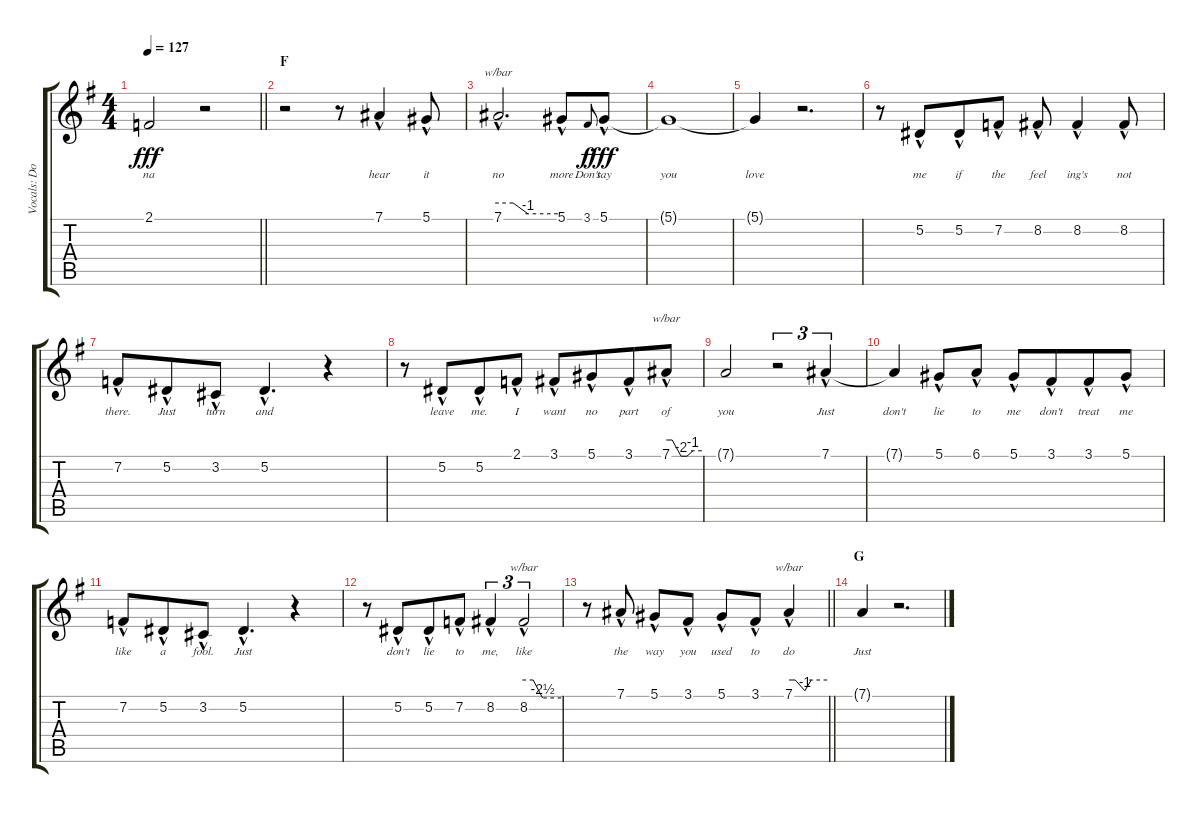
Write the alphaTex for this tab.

\track ("Vocals: Don" "Vocals: Do") {instrument lead2sawtooth}
\staff {score tabs}
\tuning (Eb4 Bb3 Gb3 Db3 Ab2 Eb2) {hide}
\ts (4 4)
\tempo 127
\clef g2
\barLineRight lightlight
\ks g
2.1{t}.2{lyrics (0 "na") lyrics (1 "") lyrics (2 "") lyrics (3 "") lyrics (4 "") dy fff} r.2 |
\section ("" "F")
r.2 r.8 7.1{hac}.4{lyrics (0 "hear") lyrics (1 "") lyrics (2 "") lyrics (3 "") lyrics (4 "")} 5.1{hac}.8{lyrics (0 "it") lyrics (1 "") lyrics (2 "") lyrics (3 "") lyrics (4 "")} |
7.1{hac}.2{d tbe (custom default 0 0 15 0 30 -4 60 -4) lyrics (0 "no") lyrics (1 "") lyrics (2 "") lyrics (3 "") lyrics (4 "")} 5.1{hac}.8{lyrics (0 "more") lyrics (1 "") lyrics (2 "") lyrics (3 "") lyrics (4 "")} 3.1.8{lyrics (0 "Don't") lyrics (1 "") lyrics (2 "") lyrics (3 "") lyrics (4 "") gr onbeat dy f} 5.1{hac}.8{lyrics (0 "say") lyrics (1 "") lyrics (2 "") lyrics (3 "") lyrics (4 "") dy fff} |
5.1{t}.1{lyrics (0 "you") lyrics (1 "") lyrics (2 "") lyrics (3 "") lyrics (4 "")} |
5.1{t}.4{lyrics (0 "love") lyrics (1 "") lyrics (2 "") lyrics (3 "") lyrics (4 "")} r.2{d} |
r.8 5.2{hac}.8{lyrics (0 "me") lyrics (1 "") lyrics (2 "") lyrics (3 "") lyrics (4 "") beam merge} 5.2{hac}.8{lyrics (0 "if") lyrics (1 "") lyrics (2 "") lyrics (3 "") lyrics (4 "")} 7.2{hac}.8{lyrics (0 "the") lyrics (1 "") lyrics (2 "") lyrics (3 "") lyrics (4 "")} 8.2{hac}.8{lyrics (0 "feel") lyrics (1 "") lyrics (2 "") lyrics (3 "") lyrics (4 "")} 8.2{hac}.4{lyrics (0 "ing's") lyrics (1 "") lyrics (2 "") lyrics (3 "") lyrics (4 "")} 8.2{hac}.8{lyrics (0 "not") lyrics (1 "") lyrics (2 "") lyrics (3 "") lyrics (4 "")} |
7.2{hac}.8{lyrics (0 "there.") lyrics (1 "") lyrics (2 "") lyrics (3 "") lyrics (4 "")} 5.2{hac}.8{lyrics (0 "Just") lyrics (1 "") lyrics (2 "") lyrics (3 "") lyrics (4 "") beam merge} 3.2{hac}.8{lyrics (0 "turn") lyrics (1 "") lyrics (2 "") lyrics (3 "") lyrics (4 "")} 5.2{hac}.4{d lyrics (0 "and") lyrics (1 "") lyrics (2 "") lyrics (3 "") lyrics (4 "")} r.4 |
r.8 5.2{hac}.8{lyrics (0 "leave") lyrics (1 "") lyrics (2 "") lyrics (3 "") lyrics (4 "") beam merge} 5.2{hac}.8{lyrics (0 "me.") lyrics (1 "") lyrics (2 "") lyrics (3 "") lyrics (4 "")} 2.1{hac}.8{lyrics (0 "I") lyrics (1 "") lyrics (2 "") lyrics (3 "") lyrics (4 "")} 3.1{hac}.8{lyrics (0 "want") lyrics (1 "") lyrics (2 "") lyrics (3 "") lyrics (4 "")} 5.1{hac}.8{lyrics (0 "no") lyrics (1 "") lyrics (2 "") lyrics (3 "") lyrics (4 "") beam merge} 3.1{hac}.8{lyrics (0 "part") lyrics (1 "") lyrics (2 "") lyrics (3 "") lyrics (4 "")} 7.1{hac}.8{tbe (custom default 0 0 10 0 25 -8 35 -8 45 -4 60 -4) lyrics (0 "of") lyrics (1 "") lyrics (2 "") lyrics (3 "") lyrics (4 "")} |
7.1{t}.2{lyrics (0 "you") lyrics (1 "") lyrics (2 "") lyrics (3 "") lyrics (4 "")} r.2{tu (3 2)} 7.1{hac}.4{tu (3 2) lyrics (0 "Just") lyrics (1 "") lyrics (2 "") lyrics (3 "") lyrics (4 "")} |
7.1{t}.4{lyrics (0 "don't") lyrics (1 "") lyrics (2 "") lyrics (3 "") lyrics (4 "")} 5.1{hac}.8{lyrics (0 "lie") lyrics (1 "") lyrics (2 "") lyrics (3 "") lyrics (4 "")} 6.1{hac}.8{lyrics (0 "to") lyrics (1 "") lyrics (2 "") lyrics (3 "") lyrics (4 "")} 5.1{hac}.8{lyrics (0 "me") lyrics (1 "") lyrics (2 "") lyrics (3 "") lyrics (4 "")} 3.1{hac}.8{lyrics (0 "don't") lyrics (1 "") lyrics (2 "") lyrics (3 "") lyrics (4 "") beam merge} 3.1{hac}.8{lyrics (0 "treat") lyrics (1 "") lyrics (2 "") lyrics (3 "") lyrics (4 "")} 5.1{hac}.8{lyrics (0 "me") lyrics (1 "") lyrics (2 "") lyrics (3 "") lyrics (4 "")} |
7.2{hac}.8{lyrics (0 "like") lyrics (1 "") lyrics (2 "") lyrics (3 "") lyrics (4 "")} 5.2{hac}.8{lyrics (0 "a") lyrics (1 "") lyrics (2 "") lyrics (3 "") lyrics (4 "") beam merge} 3.2{hac}.8{lyrics (0 "fool.") lyrics (1 "") lyrics (2 "") lyrics (3 "") lyrics (4 "")} 5.2{hac}.4{d lyrics (0 "Just") lyrics (1 "") lyrics (2 "") lyrics (3 "") lyrics (4 "")} r.4 |
r.8 5.2{hac}.8{lyrics (0 "don't") lyrics (1 "") lyrics (2 "") lyrics (3 "") lyrics (4 "") beam merge} 5.2{hac}.8{lyrics (0 "lie") lyrics (1 "") lyrics (2 "") lyrics (3 "") lyrics (4 "")} 7.2{hac}.8{lyrics (0 "to") lyrics (1 "") lyrics (2 "") lyrics (3 "") lyrics (4 "")} 8.2{hac}.4{tu (3 2) lyrics (0 "me,") lyrics (1 "") lyrics (2 "") lyrics (3 "") lyrics (4 "")} 8.2{hac}.2{tu (3 2) tbe (custom default 0 0 15 0 30 -10 60 -10) lyrics (0 "like") lyrics (1 "") lyrics (2 "") lyrics (3 "") lyrics (4 "")} |
\barLineRight lightlight
r.8 7.1{hac}.8{lyrics (0 "the") lyrics (1 "") lyrics (2 "") lyrics (3 "") lyrics (4 "")} 5.1{hac}.8{lyrics (0 "way") lyrics (1 "") lyrics (2 "") lyrics (3 "") lyrics (4 "")} 3.1{hac}.8{lyrics (0 "you") lyrics (1 "") lyrics (2 "") lyrics (3 "") lyrics (4 "")} 5.1{hac}.8{lyrics (0 "used") lyrics (1 "") lyrics (2 "") lyrics (3 "") lyrics (4 "")} 3.1{hac}.8{lyrics (0 "to") lyrics (1 "") lyrics (2 "") lyrics (3 "") lyrics (4 "")} 7.1{hac}.4{tbe (custom default 0 0 10 0 25 -4 35 0 60 0) lyrics (0 "do") lyrics (1 "") lyrics (2 "") lyrics (3 "") lyrics (4 "")} |
\section ("" "G")
7.1{t}.4{lyrics (0 "Just") lyrics (1 "") lyrics (2 "") lyrics (3 "") lyrics (4 "")} r.2{d}
